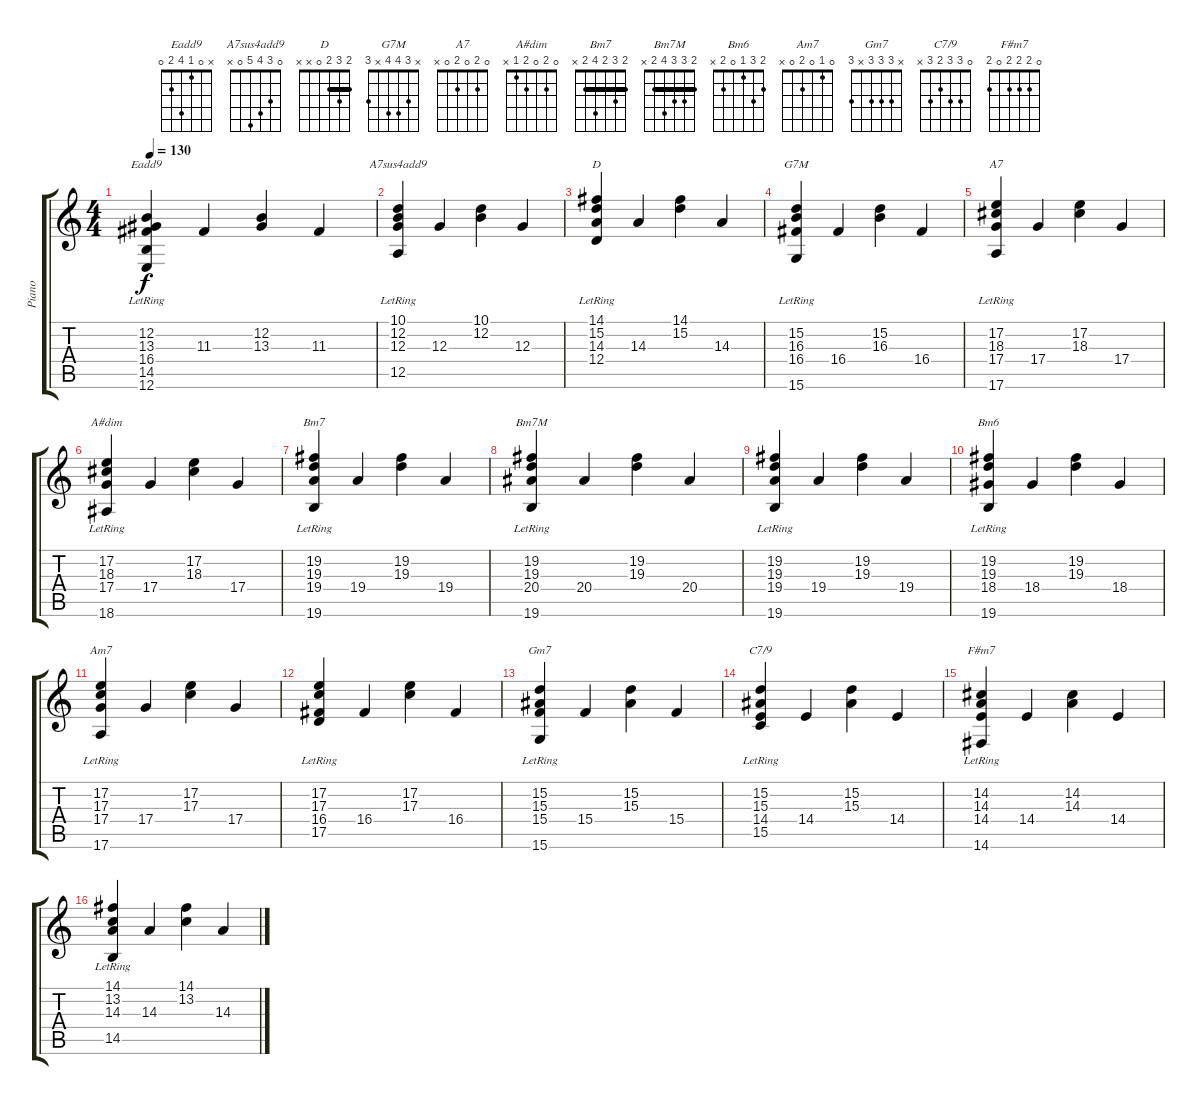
\track ("Piano" "Piano") {instrument acousticgrandpiano}
\staff {score tabs}
\tuning (E4 B3 G3 D3 A2 E2) {hide}
\chord ("Eadd9" x 0 1 4 2 0)
\chord ("A7sus4add9" 0 3 4 5 0 x)
\chord ("D" 2 3 2 0 x x) {barre 2}
\chord ("G7M" x 3 4 4 x 3)
\chord ("A7" 0 2 0 2 0 x)
\chord ("A#dim" 0 2 0 2 1 x)
\chord ("Bm7" 2 3 2 4 2 x) {barre 2}
\chord ("Bm7M" 2 3 3 4 2 x) {barre 2}
\chord ("Bm6" 2 3 1 0 2 x)
\chord ("Am7" 0 1 0 2 0 x)
\chord ("Gm7" x 3 3 3 x 3)
\chord ("C7/9" 0 3 3 2 3 x)
\chord ("F#m7" 0 2 2 2 0 2)
\ts (4 4)
\tempo 130
\clef g2
\ks c
(12.2{lr} 13.3{lr} 16.4{lr} 14.5{lr} 12.6{lr}).4{ch "Eadd9" dy f} 11.3.4 (12.2 13.3).4 11.3.4 |
(10.1{lr} 12.2{lr} 12.3{lr} 12.5{lr}).4{ch "A7sus4add9"} 12.3.4 (10.1 12.2).4 12.3.4 |
(14.1{lr} 15.2{lr} 14.3{lr} 12.4{lr}).4{ch "D"} 14.3.4 (14.1 15.2).4 14.3.4 |
(15.2{lr} 16.3{lr} 16.4{lr} 15.6{lr}).4{ch "G7M"} 16.4.4 (15.2 16.3).4 16.4.4 |
(17.2{lr} 18.3{lr} 17.4{lr} 17.6{lr}).4{ch "A7"} 17.4.4 (17.2 18.3).4 17.4.4 |
(17.2{lr} 18.3{lr} 17.4{lr} 18.6{lr}).4{ch "A#dim"} 17.4.4 (17.2 18.3).4 17.4.4 |
(19.2{lr} 19.3{lr} 19.4{lr} 19.6{lr}).4{ch "Bm7"} 19.4.4 (19.2 19.3).4 19.4.4 |
(19.2{lr} 19.3{lr} 20.4{lr} 19.6{lr}).4{ch "Bm7M"} 20.4.4 (19.2 19.3).4 20.4.4 |
(19.2{lr} 19.3{lr} 19.4{lr} 19.6{lr}).4 19.4.4 (19.2 19.3).4 19.4.4 |
(19.2{lr} 19.3{lr} 18.4{lr} 19.6{lr}).4{ch "Bm6"} 18.4.4 (19.2 19.3).4 18.4.4 |
(17.2{lr} 17.3{lr} 17.4{lr} 17.6{lr}).4{ch "Am7"} 17.4.4 (17.2 17.3).4 17.4.4 |
(17.2{lr} 17.3{lr} 16.4{lr} 17.5{lr}).4 16.4.4 (17.2 17.3).4 16.4.4 |
(15.2{lr} 15.3{lr} 15.4{lr} 15.6{lr}).4{ch "Gm7"} 15.4.4 (15.2 15.3).4 15.4.4 |
(15.2{lr} 15.3{lr} 14.4{lr} 15.5{lr}).4{ch "C7/9"} 14.4.4 (15.2 15.3).4 14.4.4 |
(14.2{lr} 14.3{lr} 14.4{lr} 14.6{lr}).4{ch "F#m7"} 14.4.4 (14.2 14.3).4 14.4.4 |
(14.1{lr} 13.2{lr} 14.3{lr} 14.5{lr}).4 14.3.4 (14.1 13.2).4 14.3.4
